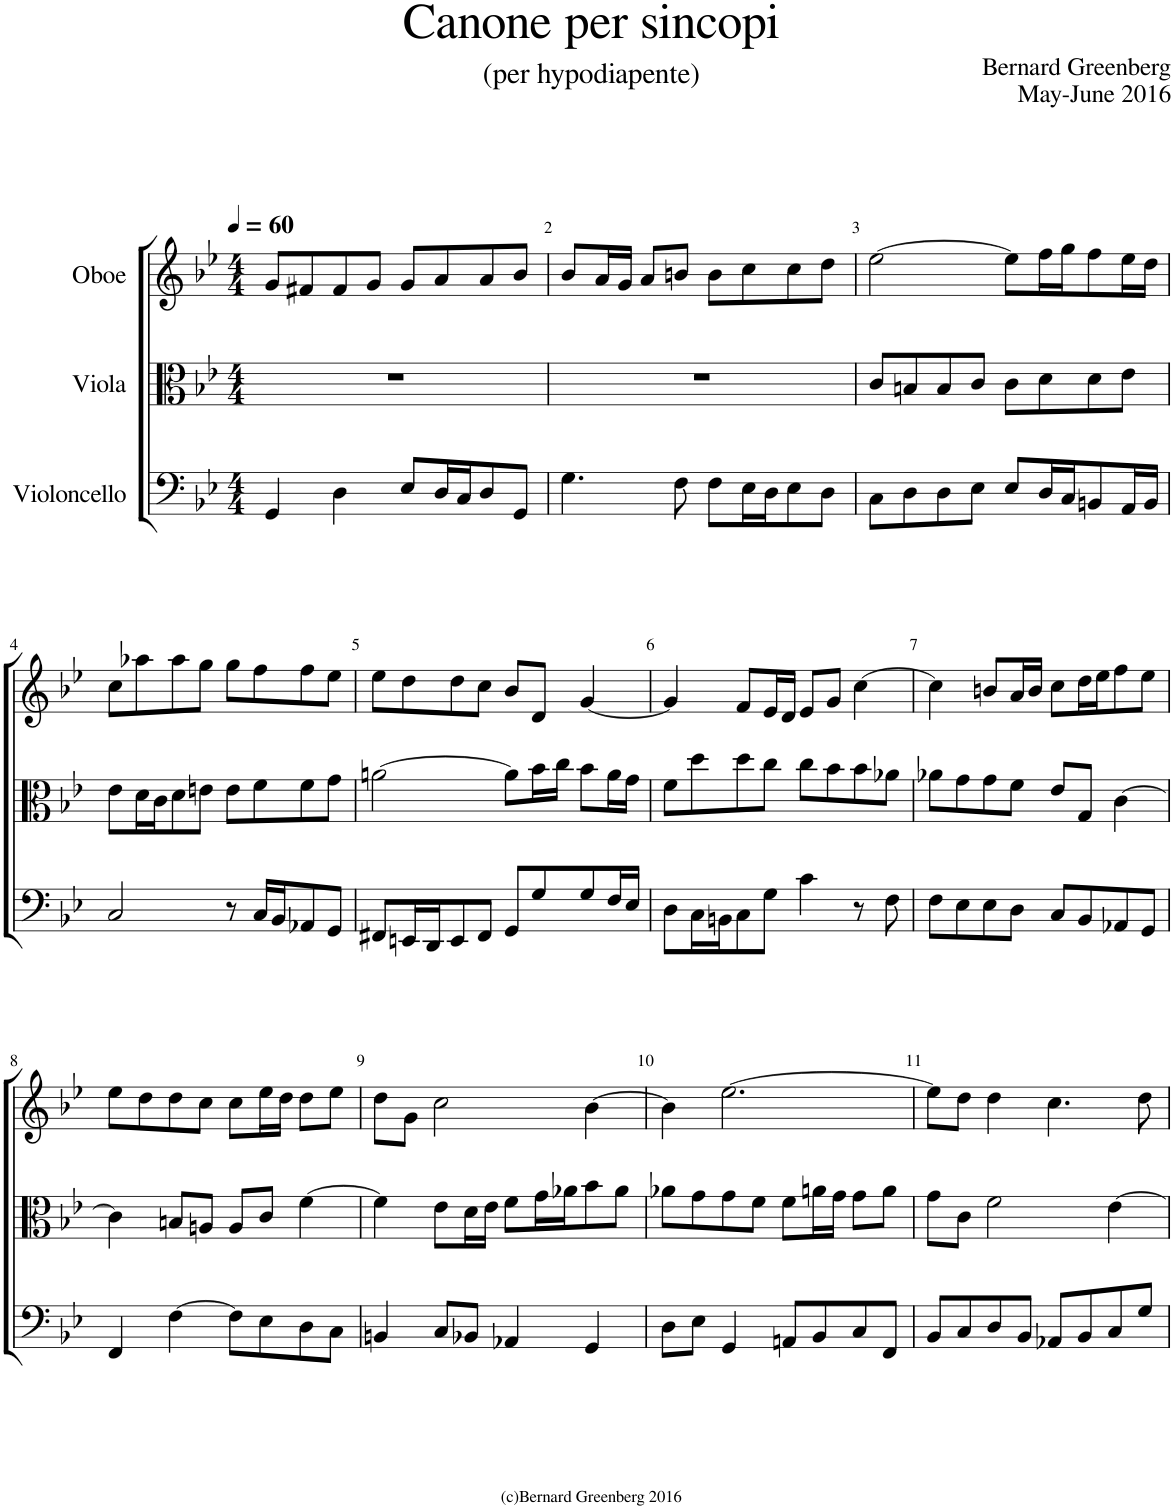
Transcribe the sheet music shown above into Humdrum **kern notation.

**kern	**kern	**kern
*part3	*part2	*part1
*staff3	*staff2	*staff1
*I"Violoncello	*I"Viola	*I"Oboe
*I'Vc	*I'Vla	*I'Ob
*clefF4	*clefC3	*clefG2
*k[b-e-]	*k[b-e-]	*k[b-e-]
*M4/4	*M4/4	*M4/4
*MM60	*MM60	*MM60
=1	=1	=1
4GG/	1r	8g/L
.	.	8f#X/
4D\	.	8f#/
.	.	8g/J
8E-/L	.	8g/L
16D/L	.	8a/
16C/J	.	.
8D/	.	8a/
8GG/J	.	8b-/J
=2	=2	=2
4.G\	1r	8b-/L
.	.	16a/L
.	.	16g/JJ
.	.	8a/L
8F\	.	8bn/J
8F\L	.	8b\L
16E-\L	.	8cc\
16D\J	.	.
8E-\	.	8cc\
8D\J	.	8dd\J
=3	=3	=3
8C\L	8c/L	[2ee-\
8D\	8Bn/	.
8D\	8B/	.
8E-\J	8c/J	.
8E-/L	8c\L	8ee-\L]
16D/L	8d\	16ff\L
16C/J	.	16gg\J
8BBn/	8d\	8ff\
16AA/L	8e-\J	16ee-\L
16BB/JJ	.	16dd\JJ
!!LO:LB:g=z
=4	=4	=4
2C/	8e-\L	8cc\L
.	16d\L	8aa-X\
.	16c\J	.
.	8d\	8aa-\
.	8en\J	8gg\J
8r	8e\L	8gg\L
16C/LL	8f\	8ff\
16BB-/J	.	.
8AA-X/	8f\	8ff\
8GG/J	8g\J	8ee-\J
=5	=5	=5
8FF#X/L	[2an\	8ee-\L
16EEn/L	.	8dd\
16DD/J	.	.
8EE/	.	8dd\
8FF#/J	.	8cc\J
8GG/L	8a\L]	8b-/L
8G/	16b-\L	8d/J
.	16cc\JJ	.
8G/	8b-\L	[4g/
16F/L	16a\L	.
16E-/JJ	16g\JJ	.
=6	=6	=6
8D\L	8f\L	4g/]
16C\L	8dd\	.
16BBn\J	.	.
8C\	8dd\	8f/L
8G\J	8cc\J	16e-/L
.	.	16d/JJ
4c\	8cc\L	8e-/L
.	8b-\	8g/J
8r	8b-\	[4cc\
8F\	8a-X\J	.
=7	=7	=7
8F\L	8a-X\L	4cc\]
8E-\	8g\	.
8E-\	8g\	8bn/L
8D\J	8f\J	16a/L
.	.	16b/JJ
8C/L	8e-/L	8cc\L
8BB-/	8G/J	16dd\L
.	.	16ee-\J
8AA-X/	[4c\	8ff\
8GG/J	.	8ee-\J
!!LO:LB:g=z
=8	=8	=8
4FF/	4c\]	8ee-\L
.	.	8dd\
[4F\	8Bn/L	8dd\
.	8An/J	8cc\J
8F\L]	8A/L	8cc\L
8E-\	8c/J	16ee-\L
.	.	16dd\JJ
8D\	[4f\	8dd\L
8C\J	.	8ee-\J
=9	=9	=9
4BBn/	4f\]	8dd\L
.	.	8g\J
8C/L	8e-\L	2cc\
8BB-X/J	16d\L	.
.	16e-\JJ	.
4AA-X/	8f\L	.
.	16g\L	.
.	16a-X\J	.
4GG/	8b-\	[4b-\
.	8a-\J	.
=10	=10	=10
8D\L	8a-X\L	4b-\]
8E-\J	8g\	.
4GG/	8g\	[2.ee-\
.	8f\J	.
8AAn/L	8f\L	.
8BB-/	16an\L	.
.	16g\JJ	.
8C/	8g\L	.
8FF/J	8a\J	.
=11	=11	=11
8BB-/L	8g\L	8ee-\L]
8C/	8c\J	8dd\J
8D/	2f\	4dd\
8BB-/J	.	.
8AA-X/L	.	4.cc\
8BB-/	.	.
8C/	[4e-\	.
8G/J	.	8dd\
=	=	=
*-	*-	*-
